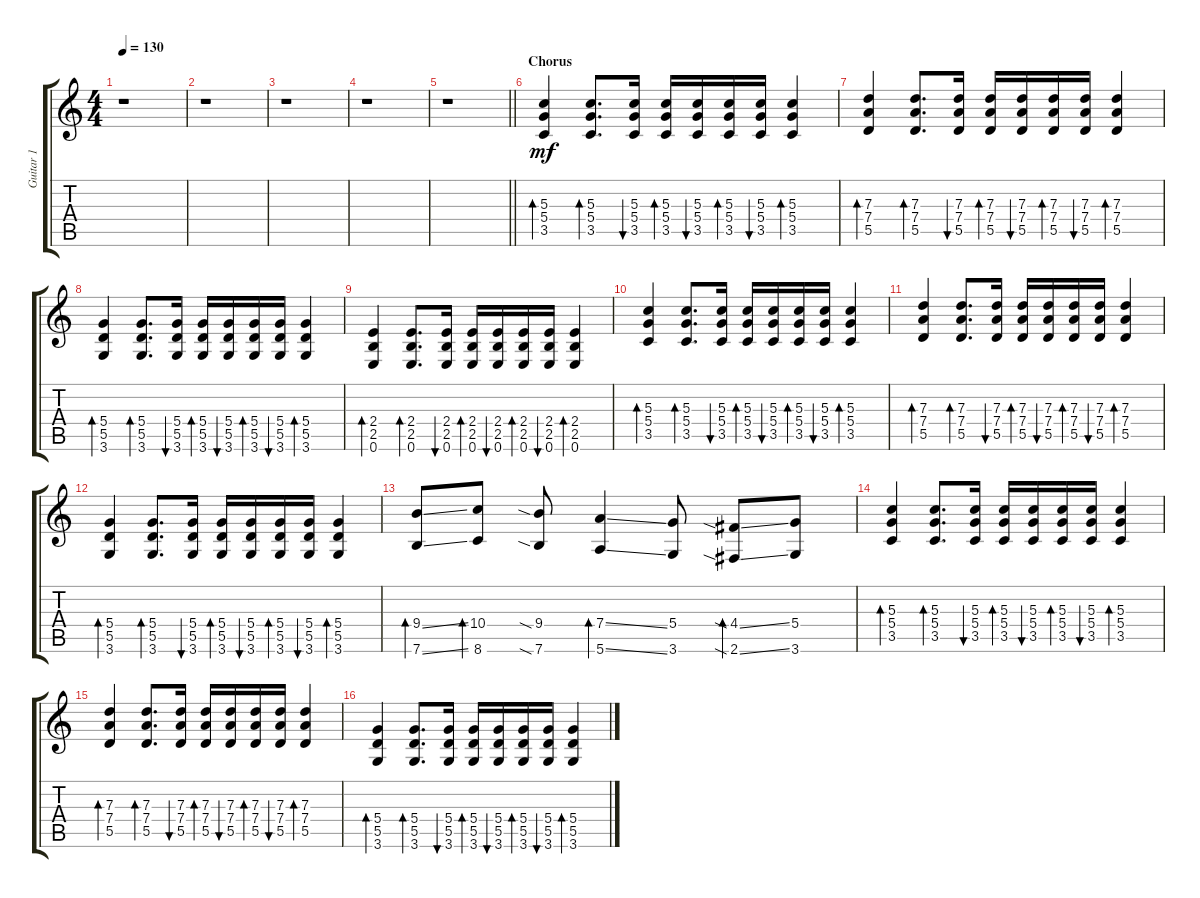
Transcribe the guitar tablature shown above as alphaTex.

\track ("Guitar 1" "Guitar 1") {instrument distortionguitar}
\staff {score tabs}
\tuning (E4 B3 G3 D3 A2 E2) {hide}
\ts (4 4)
\tempo 130
\clef g2
\ks c
r.1{dy mf} |
r.1 |
r.1 |
r.1 |
\barLineRight lightlight
r.1 |
\section ("" "Chorus")
(5.3 5.4 3.5).4{bd 30} (5.3 5.4 3.5).8{d bd 30} (5.3 5.4 3.5).16{bu 30} (5.3 5.4 3.5).16{bd 30} (5.3 5.4 3.5).16{bu 30} (5.3 5.4 3.5).16{bd 30} (5.3 5.4 3.5).16{bu 30} (5.3 5.4 3.5).4{bd 30} |
(7.3 7.4 5.5).4{bd 30} (7.3 7.4 5.5).8{d bd 30} (7.3 7.4 5.5).16{bu 30} (7.3 7.4 5.5).16{bd 30} (7.3 7.4 5.5).16{bu 30} (7.3 7.4 5.5).16{bd 30} (7.3 7.4 5.5).16{bu 30} (7.3 7.4 5.5).4{bd 30} |
(5.4 5.5 3.6).4{bd 30} (5.4 5.5 3.6).8{d bd 30} (5.4 5.5 3.6).16{bu 30} (5.4 5.5 3.6).16{bd 30} (5.4 5.5 3.6).16{bu 30} (5.4 5.5 3.6).16{bd 30} (5.4 5.5 3.6).16{bu 30} (5.4 5.5 3.6).4{bd 30} |
(2.4 2.5 0.6).4{bd 30} (2.4 2.5 0.6).8{d bd 30} (2.4 2.5 0.6).16{bu 30} (2.4 2.5 0.6).16{bd 30} (2.4 2.5 0.6).16{bu 30} (2.4 2.5 0.6).16{bd 30} (2.4 2.5 0.6).16{bu 30} (2.4 2.5 0.6).4{bd 30} |
(5.3 5.4 3.5).4{bd 30} (5.3 5.4 3.5).8{d bd 30} (5.3 5.4 3.5).16{bu 30} (5.3 5.4 3.5).16{bd 30} (5.3 5.4 3.5).16{bu 30} (5.3 5.4 3.5).16{bd 30} (5.3 5.4 3.5).16{bu 30} (5.3 5.4 3.5).4{bd 30} |
(7.3 7.4 5.5).4{bd 30} (7.3 7.4 5.5).8{d bd 30} (7.3 7.4 5.5).16{bu 30} (7.3 7.4 5.5).16{bd 30} (7.3 7.4 5.5).16{bu 30} (7.3 7.4 5.5).16{bd 30} (7.3 7.4 5.5).16{bu 30} (7.3 7.4 5.5).4{bd 30} |
(5.4 5.5 3.6).4{bd 30} (5.4 5.5 3.6).8{d bd 30} (5.4 5.5 3.6).16{bu 30} (5.4 5.5 3.6).16{bd 30} (5.4 5.5 3.6).16{bu 30} (5.4 5.5 3.6).16{bd 30} (5.4 5.5 3.6).16{bu 30} (5.4 5.5 3.6).4{bd 30} |
(9.4{ss} 7.6{ss}).8{bd 30} (10.4 8.6).8{bd 30} (9.4{sia} 7.6{sia}).8 (7.4{ss} 5.6{ss}).4{bd 30} (5.4 3.6).8 (4.4{sia ss} 2.6{sia ss}).8{bd 30} (5.4 3.6).8 |
(5.3 5.4 3.5).4{bd 30} (5.3 5.4 3.5).8{d bd 30} (5.3 5.4 3.5).16{bu 30} (5.3 5.4 3.5).16{bd 30} (5.3 5.4 3.5).16{bu 30} (5.3 5.4 3.5).16{bd 30} (5.3 5.4 3.5).16{bu 30} (5.3 5.4 3.5).4{bd 30} |
(7.3 7.4 5.5).4{bd 30} (7.3 7.4 5.5).8{d bd 30} (7.3 7.4 5.5).16{bu 30} (7.3 7.4 5.5).16{bd 30} (7.3 7.4 5.5).16{bu 30} (7.3 7.4 5.5).16{bd 30} (7.3 7.4 5.5).16{bu 30} (7.3 7.4 5.5).4{bd 30} |
(5.4 5.5 3.6).4{bd 30} (5.4 5.5 3.6).8{d bd 30} (5.4 5.5 3.6).16{bu 30} (5.4 5.5 3.6).16{bd 30} (5.4 5.5 3.6).16{bu 30} (5.4 5.5 3.6).16{bd 30} (5.4 5.5 3.6).16{bu 30} (5.4 5.5 3.6).4{bd 30}
